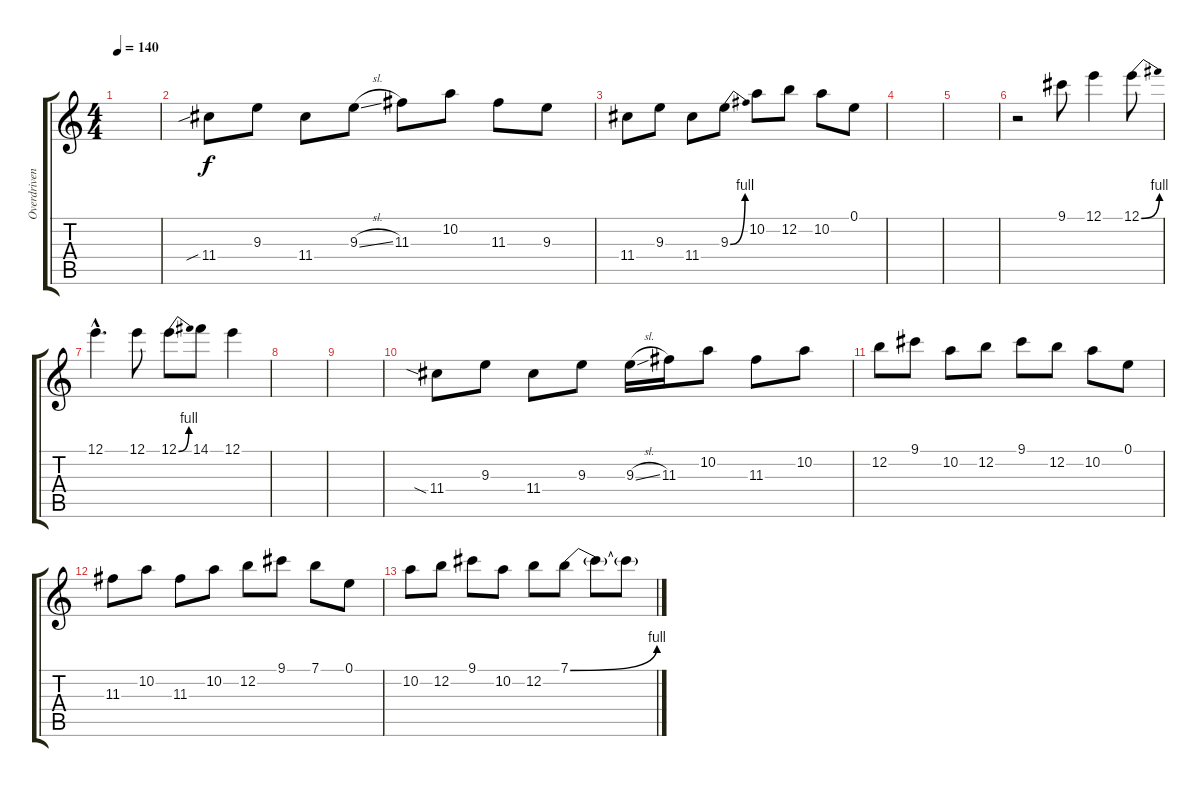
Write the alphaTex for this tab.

\track ("Overdriven" "Overdriven") {instrument overdrivenguitar}
\staff {score tabs}
\tuning (E4 B3 G3 D3 A2 E2) {hide}
\ts (4 4)
\tempo 140
\clef g2
\ks c
|
11.4{sib}.8 9.3.8 11.4.8 9.3{sl}.8 11.3.8 10.2.8 11.3.8 9.3.8 |
11.4.8 9.3.8 11.4.8 9.3{be (bend 0 0 60 4)}.8 10.2.8 12.2.8 10.2.8 0.1.8 |
|
|
r.2 9.1.8 12.1.4 12.1{be (bend 0 0 60 4)}.8 |
12.1{hac}.4{d} 12.1.8 12.1{be (bend 0 0 60 4)}.8 14.1.8 12.1.4 |
|
|
11.4{sia}.8 9.3.8 11.4.8 9.3.8 9.3{sl}.16 11.3.16 10.2.8 11.3.8 10.2.8 |
12.2.8 9.1.8 10.2.8 12.2.8 9.1.8 12.2.8 10.2.8 0.1.8 |
11.3.8 10.2.8 11.3.8 10.2.8 12.2.8 9.1.8 7.1.8 0.1.8 |
10.2.8 12.2.8 9.1.8 10.2.8 12.2.8 7.1{be (bend 0 0 60 4)}.8 7.1{t}.8 7.1{t}.8
